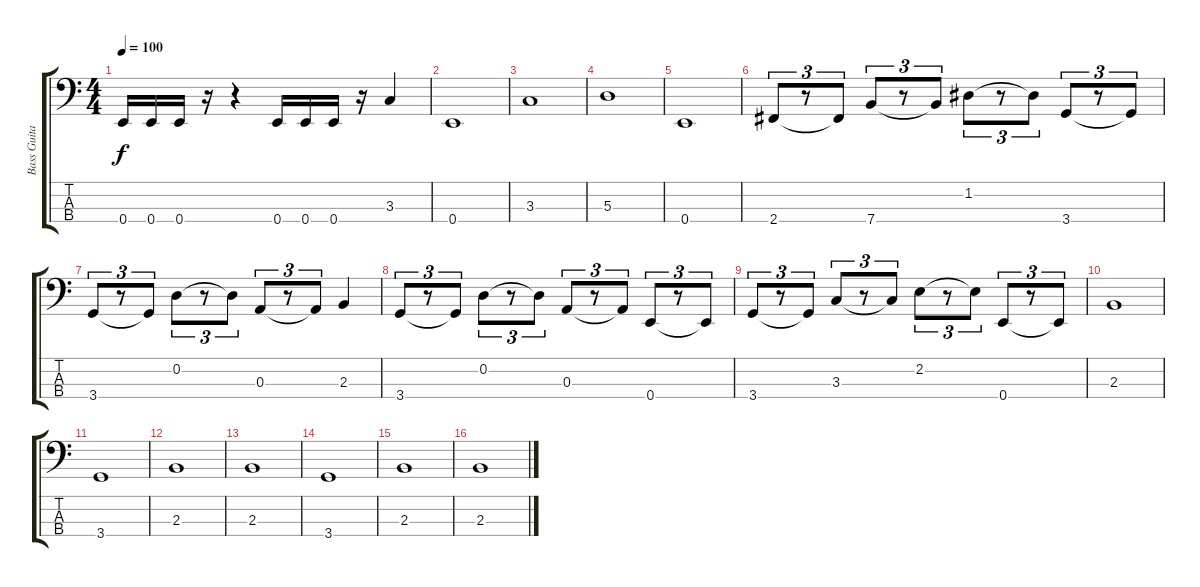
\track ("Bass Guitar" "Bass Guita") {instrument electricbassfinger}
\staff {score tabs}
\tuning (G2 D2 A1 E1) {hide}
\ts (4 4)
\tempo 100
\clef f4
\ks c
0.4.16{dy f} 0.4.16 0.4.16 r.16 r.4 0.4.16 0.4.16 0.4.16 r.16 3.3.4 |
0.4.1 |
3.3.1 |
5.3.1 |
0.4.1 |
2.4.8{tu (3 2)} r.8{tu (3 2)} 2.4{t}.8{tu (3 2)} 7.4.8{tu (3 2)} r.8{tu (3 2)} 7.4{t}.8{tu (3 2)} 1.2.8{tu (3 2)} r.8{tu (3 2)} 1.2{t}.8{tu (3 2)} 3.4.8{tu (3 2)} r.8{tu (3 2)} 3.4{t}.8{tu (3 2)} |
3.4.8{tu (3 2)} r.8{tu (3 2)} 3.4{t}.8{tu (3 2)} 0.2.8{tu (3 2)} r.8{tu (3 2)} 0.2{t}.8{tu (3 2)} 0.3.8{tu (3 2)} r.8{tu (3 2)} 0.3{t}.8{tu (3 2)} 2.3.4 |
3.4.8{tu (3 2)} r.8{tu (3 2)} 3.4{t}.8{tu (3 2)} 0.2.8{tu (3 2)} r.8{tu (3 2)} 0.2{t}.8{tu (3 2)} 0.3.8{tu (3 2)} r.8{tu (3 2)} 0.3{t}.8{tu (3 2)} 0.4.8{tu (3 2)} r.8{tu (3 2)} 0.4{t}.8{tu (3 2)} |
3.4.8{tu (3 2)} r.8{tu (3 2)} 3.4{t}.8{tu (3 2)} 3.3.8{tu (3 2)} r.8{tu (3 2)} 3.3{t}.8{tu (3 2)} 2.2.8{tu (3 2)} r.8{tu (3 2)} 2.2{t}.8{tu (3 2)} 0.4.8{tu (3 2)} r.8{tu (3 2)} 0.4{t}.8{tu (3 2)} |
2.3.1 |
3.4.1 |
2.3.1 |
2.3.1 |
3.4.1 |
2.3.1 |
2.3.1
